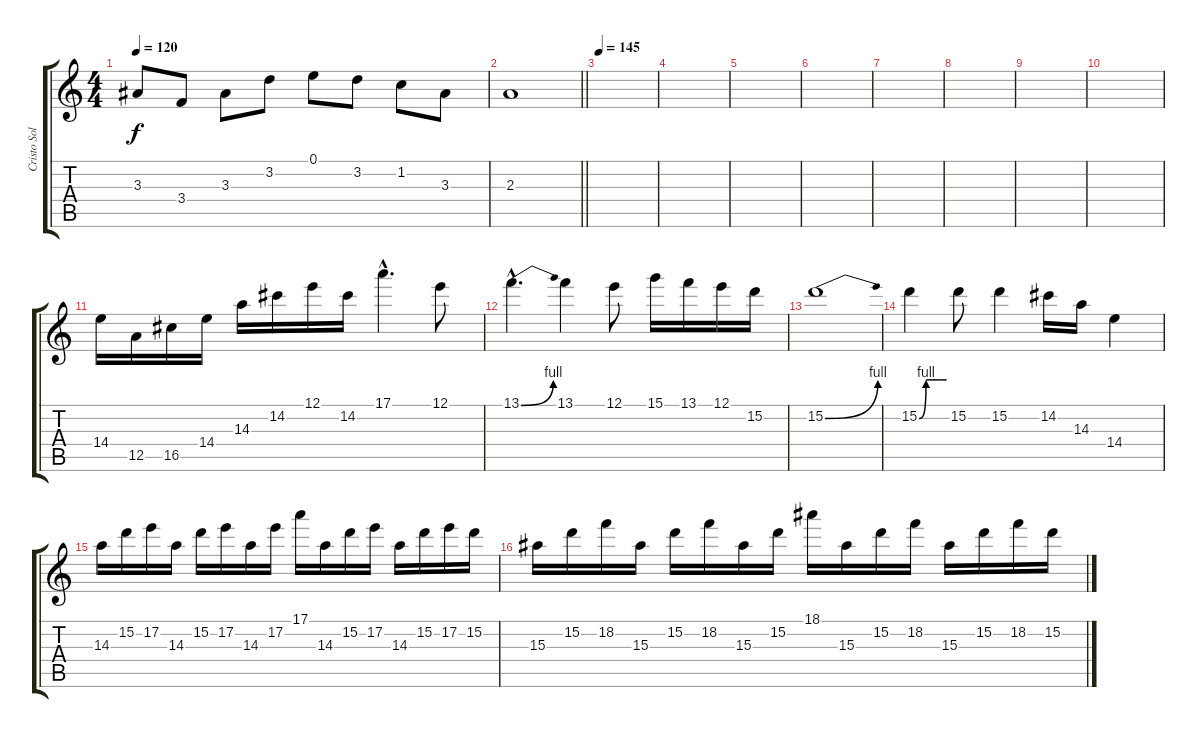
\track ("Cristo Solo" "Cristo Sol") {instrument distortionguitar}
\staff {score tabs}
\tuning (E4 B3 G3 D3 A2 E2) {hide}
\ts (4 4)
\tempo 120
\clef g2
\ks c
3.3.8{dy f} 3.4.8 3.3.8 3.2.8 0.1.8 3.2.8 1.2.8 3.3.8 |
\barLineRight lightlight
2.3.1 |
\tempo 145
|
|
|
|
|
|
|
|
14.4.16{volume 16 instrument distortionguitar} 12.5.16 16.5.16 14.4.16 14.3.16 14.2.16 12.1.16 14.2.16 17.1{hac}.4{d} 12.1.8 |
13.1{be (bend 0 0 60 4) hac}.4{d} 13.1.4 12.1.8 15.1.16 13.1.16 12.1.16 15.2.16 |
15.2{be (bend 0 0 60 4)}.1 |
15.2{be (custom 0 0 15 4 30 4 45 4 60 4)}.4 15.2.8 15.2.4 14.2.16 14.3.16 14.4.4 |
14.3.16 15.2.16 17.2.16 14.3.16 15.2.16 17.2.16 14.3.16 17.2.16 17.1.16 14.3.16 15.2.16 17.2.16 14.3.16 15.2.16 17.2.16 15.2.16 |
15.3.16 15.2.16 18.2.16 15.3.16 15.2.16 18.2.16 15.3.16 15.2.16 18.1.16 15.3.16 15.2.16 18.2.16 15.3.16 15.2.16 18.2.16 15.2.16
